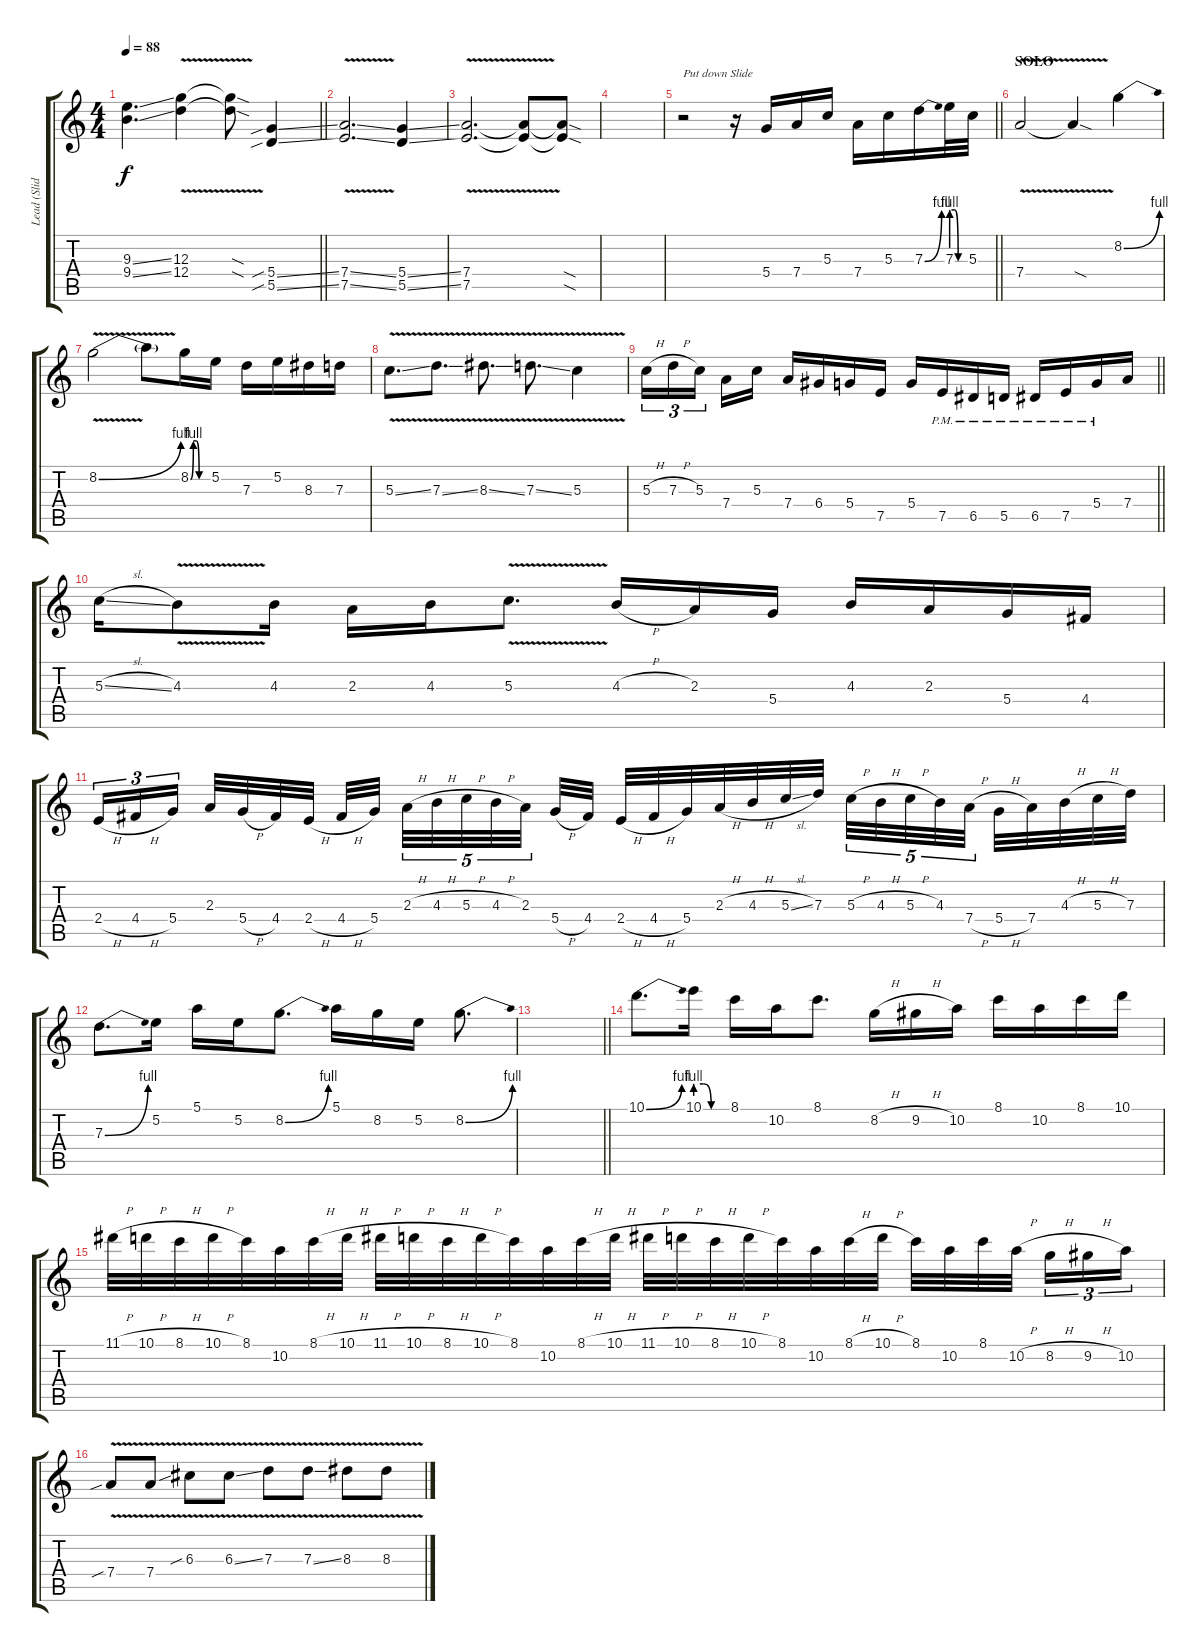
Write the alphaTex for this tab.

\track ("Lead (Slide)" "Lead (Slid") {instrument overdrivenguitar}
\staff {score tabs}
\tuning (E4 B3 G3 D3 A2 E2) {hide}
\ts (4 4)
\tempo 88
\clef g2
\barLineRight lightlight
\ks c
(9.3{ss} 9.4{ss}).4{d dy f} (12.3{v} 12.4{v}).4 (12.3{sod t} 12.4{sod t}).8 (5.4{sib ss} 5.5{sib ss}).4 |
(7.4{v ss} 7.5{v ss}).2{d} (5.4{ss} 5.5{ss}).4 |
(7.4{v} 7.5{v}).2{d} (7.4{t} 7.5{t}).8 (7.4{sod t} 7.5{sod t}).8 |
|
\barLineRight lightlight
r.2{txt "Put down Slide"} r.16{volume 16} 5.4.16 7.4.16 5.3.16 7.4.16 5.3.16 7.3{be (bend 0 0 60 4)}.16 7.3{be (custom 0 4 15 4 30 0 60 0)}.32 5.3.32 |
\section ("" "SOLO")
7.4{v}.2 7.4{sod t}.4 8.2{be (bend 0 0 60 4)}.4 |
8.2{be (bend 0 0 60 4) v}.2 8.2{t}.8 8.2{be (custom 0 0 10 4 20 4 30 0 60 0)}.16 5.2.16 7.3.16 5.2.16 8.3.16 7.3.16 |
5.3{v ss}.8{d} 7.3{v ss}.8{d} 8.3{v ss}.8{d} 7.3{v ss}.8{d} 5.3{v}.4 |
\barLineRight lightlight
5.3{h}.16{tu (3 2)} 7.3{h}.16{tu (3 2)} 5.3.16{tu (3 2) beam splitsecondary} 7.4.16 5.3.16 7.4.16 6.4.16 5.4.16 7.5.16 5.4.16 7.5{pm}.16 6.5{pm}.16 5.5{pm}.16 6.5{pm}.16 7.5{pm}.16 5.4{pm}.16 7.4.16 |
5.3{sl}.16 4.3{v}.8 4.3.16 2.3.16 4.3.16 5.3{v}.8{d} 4.3{h}.16 2.3.16 5.4.16 4.3.16 2.3.16 5.4.16 4.4.16 |
2.4{h}.16{tu (3 2)} 4.4{h}.16{tu (3 2)} 5.4.16{tu (3 2) beam splitsecondary} 2.3.32 5.4{h}.32 4.4.32 2.4{h}.32 4.4{h}.32 5.4.32{beam splitsecondary} 2.3{h}.32{tu (5 4)} 4.3{h}.32{tu (5 4)} 5.3{h}.32{tu (5 4)} 4.3{h}.32{tu (5 4)} 2.3.32{tu (5 4) beam splitsecondary} 5.4{h}.32 4.4.32 2.4{h}.32 4.4{h}.32 5.4.32 2.3{h}.32 4.3{h}.32 5.3{sl}.32 7.3.32{beam splitsecondary} 5.3{h}.32{tu (5 4)} 4.3{h}.32{tu (5 4)} 5.3{h}.32{tu (5 4)} 4.3.32{tu (5 4)} 7.4{h}.32{tu (5 4) beam splitsecondary} 5.4{h}.32 7.4.32 4.3{h}.32 5.3{h}.32 7.3.32 |
7.3{be (bend 0 0 60 4)}.8{d} 5.2.16 5.1.16 5.2.16 8.2{be (bend 0 0 60 4)}.8{d} 5.1.16 8.2.16 5.2.16 8.2{be (bend 0 0 60 4)}.8{d} |
\barLineRight lightlight
|
10.1{be (bend 0 0 60 4)}.8{d} 10.1{be (custom 0 4 15 4 30 0 60 0)}.16 8.1.16 10.2.16 8.1.8{d} 8.2{h}.16 9.2{h}.16 10.2.16 8.1.16 10.2.16 8.1.16 10.1.16 |
11.1{h}.32 10.1{h}.32 8.1{h}.32 10.1{h}.32 8.1.32 10.2.32 8.1{h}.32 10.1{h}.32 11.1{h}.32 10.1{h}.32 8.1{h}.32 10.1{h}.32 8.1.32 10.2.32 8.1{h}.32 10.1{h}.32 11.1{h}.32 10.1{h}.32 8.1{h}.32 10.1{h}.32 8.1.32 10.2.32 8.1{h}.32 10.1{h}.32 8.1.32 10.2.32 8.1.32 10.2{h}.32{beam splitsecondary} 8.2{h}.16{tu (3 2)} 9.2{h}.16{tu (3 2)} 10.2.16{tu (3 2)} |
7.4{v sib}.8 7.4{v}.8 6.3{v sib}.8 6.3{v ss}.8 7.3{v}.8 7.3{v ss}.8 8.3{v}.8 8.3{v ss}.8
